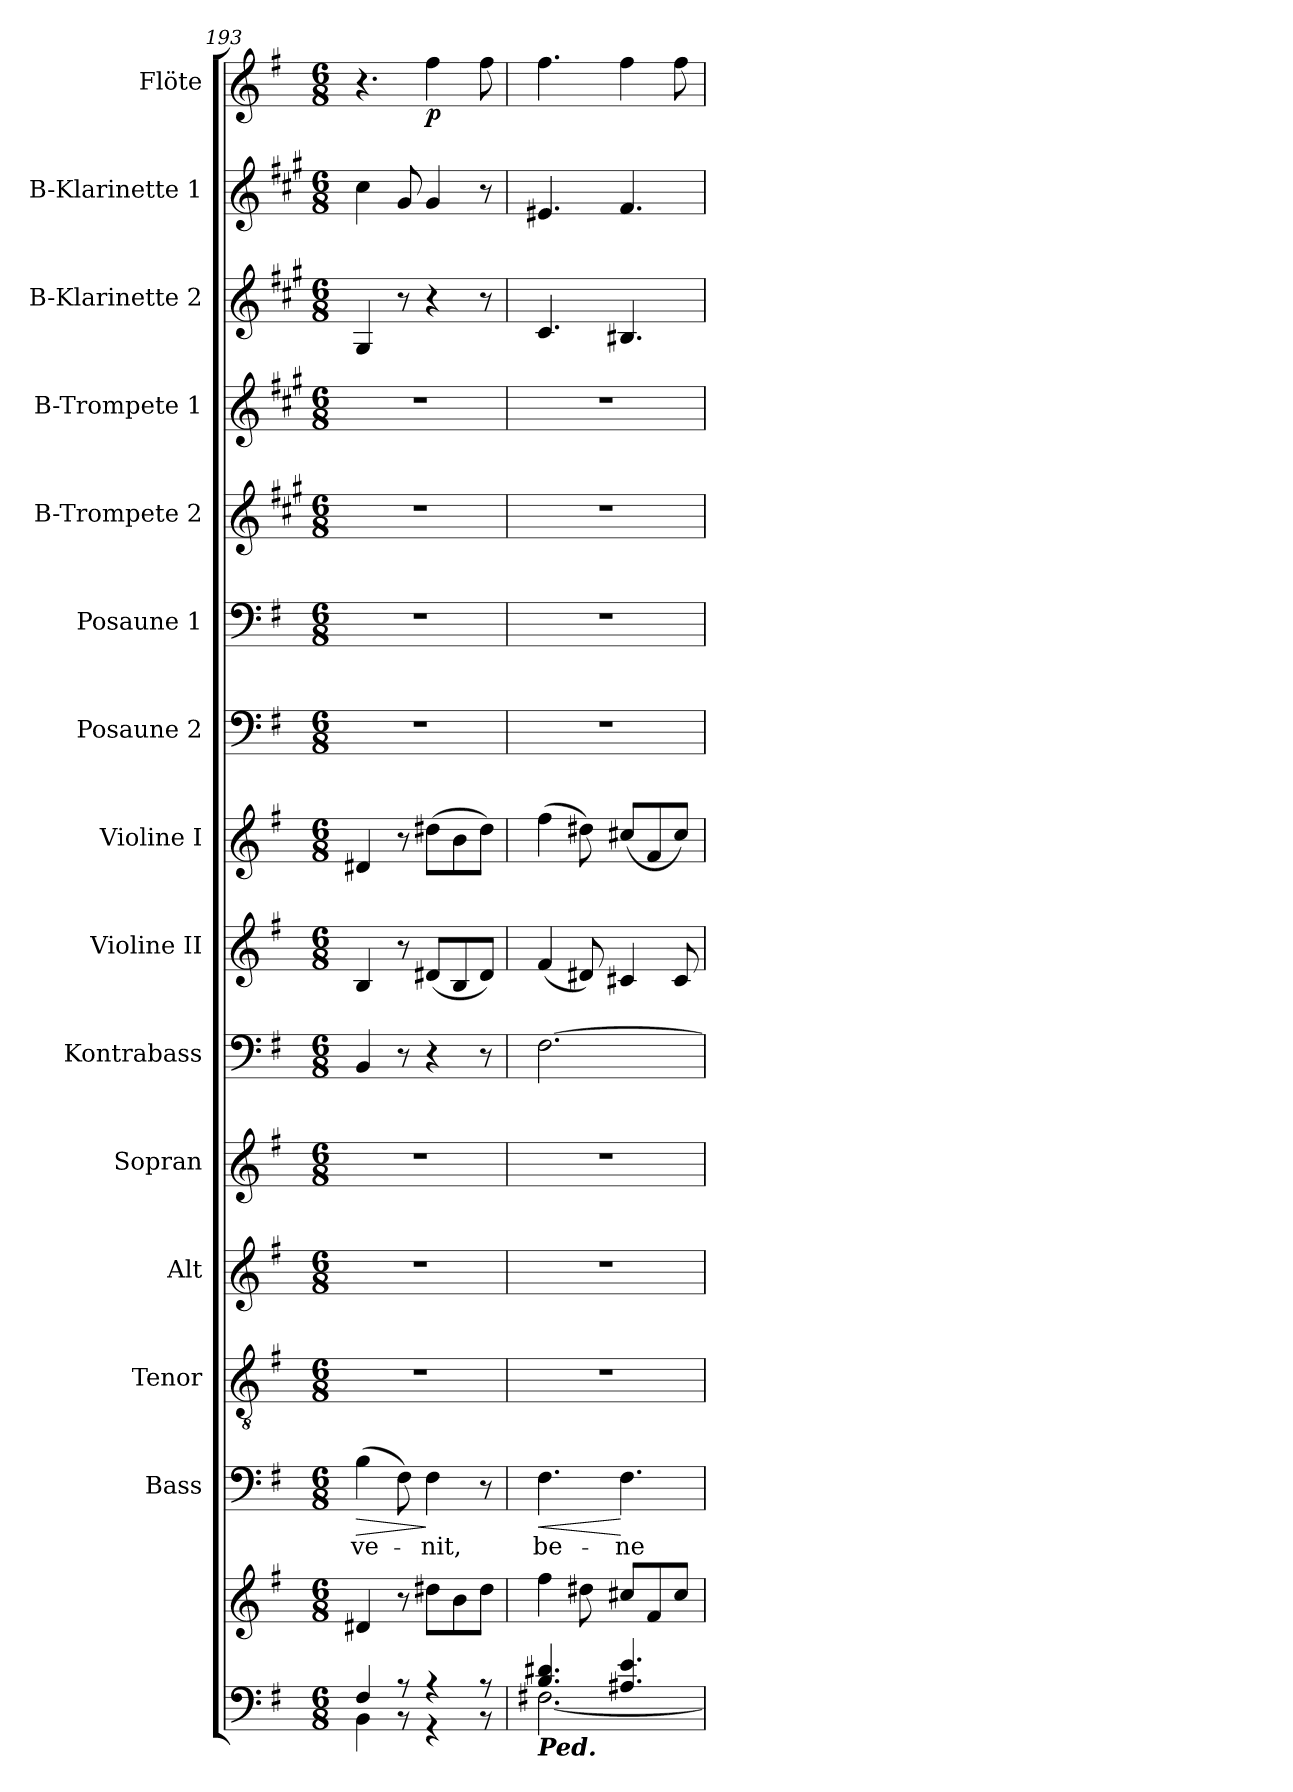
**kern	**kern	**kern	**text	**dynam	**kern	**kern	**kern	**kern	**kern	**kern	**kern	**kern	**kern	**kern	**kern	**kern	**kern	**dynam
*part15	*part15	*part14	*part14	*part14	*part13	*part12	*part11	*part10	*part9	*part8	*part7	*part6	*part5	*part4	*part3	*part2	*part1	*part1
*staff16	*staff15	*staff14	*staff14	*staff14	*staff13	*staff12	*staff11	*staff10	*staff9	*staff8	*staff7	*staff6	*staff5	*staff4	*staff3	*staff2	*staff1	*staff1
*	*	*I"Bass	*	*	*I"Tenor	*I"Alt	*I"Sopran	*I"Kontrabass	*I"Violine II	*I"Violine I	*I"Posaune 2	*I"Posaune 1	*I"B-Trompete 2	*I"B-Trompete 1	*I"B-Klarinette 2	*I"B-Klarinette 1	*I"Flöte	*
*	*	*I'B.	*	*	*I'T.	*I'A.	*I'S.	*I'Kb.	*I'Vl. II	*I'Vl. I	*I'Pos. 2	*I'Pos. 1	*I'B Trp. 2	*I'B Trp. 1	*I'B Kl. 2	*I'B Kl. 1	*I'Fl.	*
*clefF4	*clefG2	*clefF4	*	*	*clefGv2	*clefG2	*clefG2	*clefF4	*clefG2	*clefG2	*clefF4	*clefF4	*clefG2	*clefG2	*clefG2	*clefG2	*clefG2	*
*	*	*	*	*	*	*	*	*ITrd7c12	*	*	*	*	*ITrd1c2	*ITrd1c2	*ITrd1c2	*ITrd1c2	*	*
*k[f#]	*k[f#]	*k[f#]	*	*	*k[f#]	*k[f#]	*k[f#]	*k[f#]	*k[f#]	*k[f#]	*k[f#]	*k[f#]	*k[f#]	*k[f#]	*k[f#]	*k[f#]	*k[f#]	*
*G:	*G:	*G:	*	*	*G:	*G:	*G:	*G:	*G:	*G:	*G:	*G:	*G:	*G:	*G:	*G:	*G:	*
*M6/8	*M6/8	*M6/8	*	*	*M6/8	*M6/8	*M6/8	*M6/8	*M6/8	*M6/8	*M6/8	*M6/8	*M6/8	*M6/8	*M6/8	*M6/8	*M6/8	*
=193	=193	=193	=193	=193	=193	=193	=193	=193	=193	=193	=193	=193	=193	=193	=193	=193	=193	=193
*^	*	*	*	*	*	*	*	*	*	*	*	*	*	*	*	*	*	*
!	!	!	!	!LO:LY:b	!LO:HP:b	!	!	!	!	!	!	!	!	!	!	!	!	!	!
4F#/	4BB\	4d#X/	(>4B\	ve-	>	2.r	2.r	2.r	4BBB/	4B/	4d#X/	2.r	2.r	2.r	2.r	4F#/	4b\	4.r	.
8r	8r	8r	8F#\)	.	.	.	.	.	8r	8r	8r	.	.	.	.	8r	8f#/	.	.
!	!	!	!	!LO:LY:b	!	!	!	!	!	!	!	!	!	!	!	!	!	!	!LO:DY:b
4r	4r	8dd#X\L	4F#\	-nit,	]	.	.	.	4r	(<8d#X/L	(>8dd#X\L	.	.	.	.	4r	4f#/	4ff#\	p
.	.	8b\	.	.	.	.	.	.	.	8B/	8b\	.	.	.	.	.	.	.	.
8r	8r	8dd#\J	8r	.	.	.	.	.	8r	8d#/J)	8dd#\J)	.	.	.	.	8r	8r	8ff#\	.
=194	=194	=194	=194	=194	=194	=194	=194	=194	=194	=194	=194	=194	=194	=194	=194	=194	=194	=194	=194
!LO:TX:b:Bi:t=Ped.	!	!	!	!	!	!	!	!	!	!	!	!	!	!	!	!	!	!	!
!	!	!	!	!LO:LY:b	!LO:HP:b	!	!	!	!	!	!	!	!	!	!	!	!	!	!
4.B/ 4.d#X/	[<2.F#X\	4ff#\	4.F#\	be-	<	2.r	2.r	2.r	[2.FF#\	(<4f#/	(>4ff#\	2.r	2.r	2.r	2.r	4.B/	4.d#X/	4.ff#\	.
.	.	8dd#X\	.	.	.	.	.	.	.	8d#X/)	8dd#X\)	.	.	.	.	.	.	.	.
!	!	!	!	!LO:LY:b	!	!	!	!	!	!	!	!	!	!	!	!	!	!	!
4.A#X/ 4.e/	.	8cc#X/L	4.F#\	-ne-	[	.	.	.	.	4c#X/	(<8cc#X/L	.	.	.	.	4.A#X/	4.e/	4ff#\	.
.	.	8f#/	.	.	.	.	.	.	.	.	8f#/	.	.	.	.	.	.	.	.
.	.	8cc#/J	.	.	.	.	.	.	.	8c#/	8cc#/J)	.	.	.	.	.	.	8ff#\	.
*v	*v	*	*	*	*	*	*	*	*	*	*	*	*	*	*	*	*	*	*
=	=	=	=	=	=	=	=	=	=	=	=	=	=	=	=	=	=	=
*-	*-	*-	*-	*-	*-	*-	*-	*-	*-	*-	*-	*-	*-	*-	*-	*-	*-	*-
